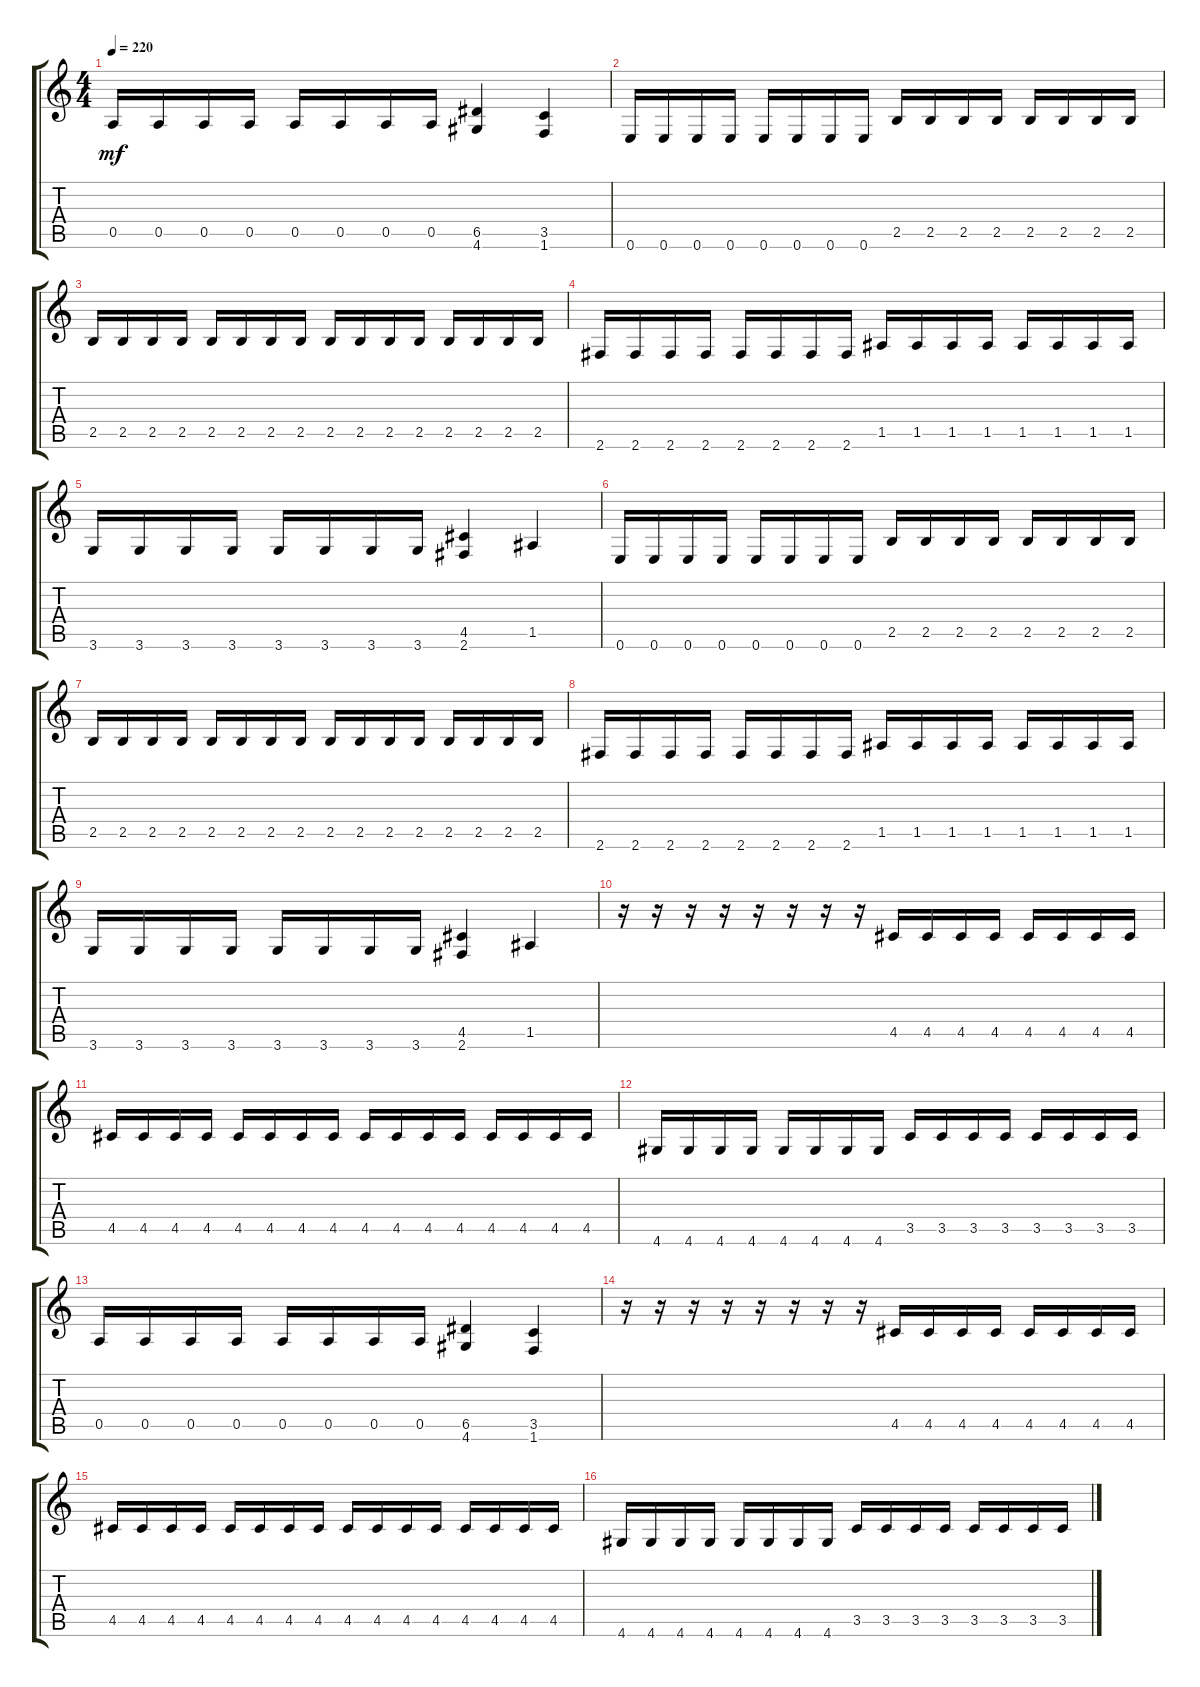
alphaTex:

\track "" {instrument distortionguitar}
\staff {score tabs}
\tuning (E4 B3 G3 D3 A2 E2) {hide}
\ts (4 4)
\tempo 220
\clef g2
\ks c
0.5.16{dy mf} 0.5.16 0.5.16 0.5.16 0.5.16 0.5.16 0.5.16 0.5.16 (6.5 4.6).4 (3.5 1.6).4 |
0.6.16 0.6.16 0.6.16 0.6.16 0.6.16 0.6.16 0.6.16 0.6.16 2.5.16 2.5.16 2.5.16 2.5.16 2.5.16 2.5.16 2.5.16 2.5.16 |
2.5.16 2.5.16 2.5.16 2.5.16 2.5.16 2.5.16 2.5.16 2.5.16 2.5.16 2.5.16 2.5.16 2.5.16 2.5.16 2.5.16 2.5.16 2.5.16 |
2.6.16 2.6.16 2.6.16 2.6.16 2.6.16 2.6.16 2.6.16 2.6.16 1.5.16 1.5.16 1.5.16 1.5.16 1.5.16 1.5.16 1.5.16 1.5.16 |
3.6.16 3.6.16 3.6.16 3.6.16 3.6.16 3.6.16 3.6.16 3.6.16 (4.5 2.6).4 1.5.4 |
0.6.16 0.6.16 0.6.16 0.6.16 0.6.16 0.6.16 0.6.16 0.6.16 2.5.16 2.5.16 2.5.16 2.5.16 2.5.16 2.5.16 2.5.16 2.5.16 |
2.5.16 2.5.16 2.5.16 2.5.16 2.5.16 2.5.16 2.5.16 2.5.16 2.5.16 2.5.16 2.5.16 2.5.16 2.5.16 2.5.16 2.5.16 2.5.16 |
2.6.16 2.6.16 2.6.16 2.6.16 2.6.16 2.6.16 2.6.16 2.6.16 1.5.16 1.5.16 1.5.16 1.5.16 1.5.16 1.5.16 1.5.16 1.5.16 |
3.6.16 3.6.16 3.6.16 3.6.16 3.6.16 3.6.16 3.6.16 3.6.16 (4.5 2.6).4 1.5.4 |
r.16 r.16 r.16 r.16 r.16 r.16 r.16 r.16 4.5.16 4.5.16 4.5.16 4.5.16 4.5.16 4.5.16 4.5.16 4.5.16 |
4.5.16 4.5.16 4.5.16 4.5.16 4.5.16 4.5.16 4.5.16 4.5.16 4.5.16 4.5.16 4.5.16 4.5.16 4.5.16 4.5.16 4.5.16 4.5.16 |
4.6.16 4.6.16 4.6.16 4.6.16 4.6.16 4.6.16 4.6.16 4.6.16 3.5.16 3.5.16 3.5.16 3.5.16 3.5.16 3.5.16 3.5.16 3.5.16 |
0.5.16 0.5.16 0.5.16 0.5.16 0.5.16 0.5.16 0.5.16 0.5.16 (6.5 4.6).4 (3.5 1.6).4 |
r.16 r.16 r.16 r.16 r.16 r.16 r.16 r.16 4.5.16 4.5.16 4.5.16 4.5.16 4.5.16 4.5.16 4.5.16 4.5.16 |
4.5.16 4.5.16 4.5.16 4.5.16 4.5.16 4.5.16 4.5.16 4.5.16 4.5.16 4.5.16 4.5.16 4.5.16 4.5.16 4.5.16 4.5.16 4.5.16 |
4.6.16 4.6.16 4.6.16 4.6.16 4.6.16 4.6.16 4.6.16 4.6.16 3.5.16 3.5.16 3.5.16 3.5.16 3.5.16 3.5.16 3.5.16 3.5.16
